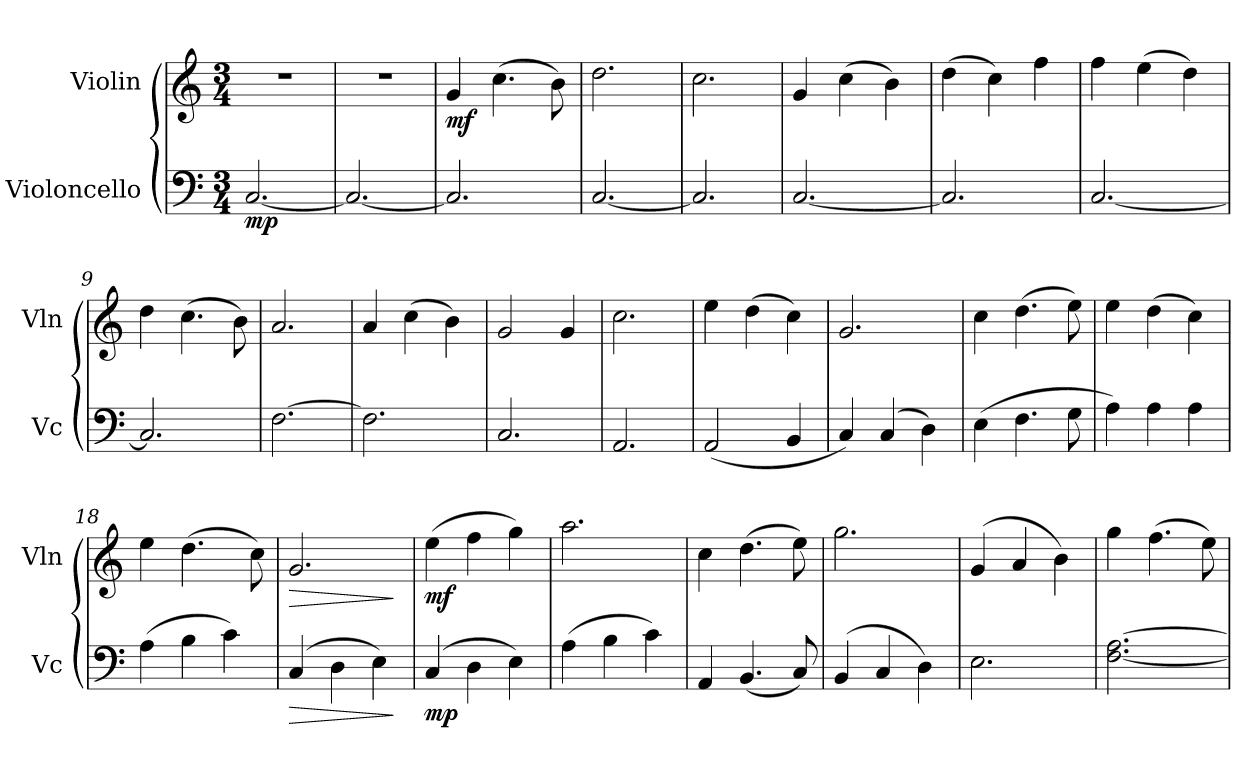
**kern	**dynam	**kern	**dynam
*part2	*part2	*part1	*part1
*staff2	*staff2	*staff1	*staff1
*I"Violoncello	*	*I"Violin	*
*I'Vc	*	*I'Vln	*
*clefF4	*	*clefG2	*
*k[]	*	*k[]	*
*M3/4	*	*M3/4	*
*MM106	*	*MM106	*
=1	=1	=1	=1
!	!LO:DY:b	!	!
[2.C/	mp	2.r	.
=2	=2	=2	=2
2.C/_	.	2.r	.
=3	=3	=3	=3
!	!	!	!LO:DY:b
2.C/]	.	4g/	mf
.	.	(4.cc\	.
.	.	8b\)	.
=4	=4	=4	=4
[2.C/	.	2.dd\	.
=5	=5	=5	=5
2.C/]	.	2.cc\	.
=6	=6	=6	=6
[2.C/	.	4g/	.
.	.	(4cc\	.
.	.	4b\)	.
=7	=7	=7	=7
2.C/]	.	(4dd\	.
.	.	4cc\)	.
.	.	4ff\	.
=8	=8	=8	=8
[2.C/	.	4ff\	.
.	.	(4ee\	.
.	.	4dd\)	.
=9	=9	=9	=9
2.C/]	.	4dd\	.
.	.	(4.cc\	.
.	.	8b\)	.
=10	=10	=10	=10
[2.F\	.	2.a/	.
=11	=11	=11	=11
2.F\]	.	4a/	.
.	.	(4cc\	.
.	.	4b\)	.
=12	=12	=12	=12
2.C/	.	2g/	.
.	.	4g/	.
!!LO:LB:g=z
=13	=13	=13	=13
2.AA/	.	2.cc\	.
=14	=14	=14	=14
(2AA/	.	4ee\	.
.	.	(4dd\	.
4BB/	.	4cc\)	.
=15	=15	=15	=15
4C/)	.	2.g/	.
(4C/	.	.	.
4D\)	.	.	.
=16	=16	=16	=16
(4E\	.	4cc\	.
4.F\	.	(4.dd\	.
8G\	.	8ee\)	.
=17	=17	=17	=17
4A\)	.	4ee\	.
4A\	.	(4dd\	.
4A\	.	4cc\)	.
=18	=18	=18	=18
(4A\	.	4ee\	.
4B\	.	(4.dd\	.
4c\)	.	.	.
.	.	8cc\)	.
=19	=19	=19	=19
!	!LO:HP:b	!	!LO:HP:b
(4C/	>	2.g/	>
4D\	.	.	.
4E\)	.	.	.
.	]	.	]
=20	=20	=20	=20
!	!LO:DY:b	!	!LO:DY:b
(4C/	mp	(4ee\	mf
4D\	.	4ff\	.
4E\)	.	4gg\)	.
=21	=21	=21	=21
(4A\	.	2.aa\	.
4B\	.	.	.
4c\)	.	.	.
=22	=22	=22	=22
4AA/	.	4cc\	.
(4.BB/	.	(4.dd\	.
8C/)	.	8ee\)	.
=23	=23	=23	=23
(4BB/	.	2.gg\	.
4C/	.	.	.
4D\)	.	.	.
!!LO:LB:g=z
=24	=24	=24	=24
2.E\	.	(4g/	.
.	.	4a/	.
.	.	4b\)	.
=25	=25	=25	=25
[2.F\ [2.A\	.	4gg\	.
.	.	(4.ff\	.
.	.	8ee\)	.
=	=	=	=
*-	*-	*-	*-
